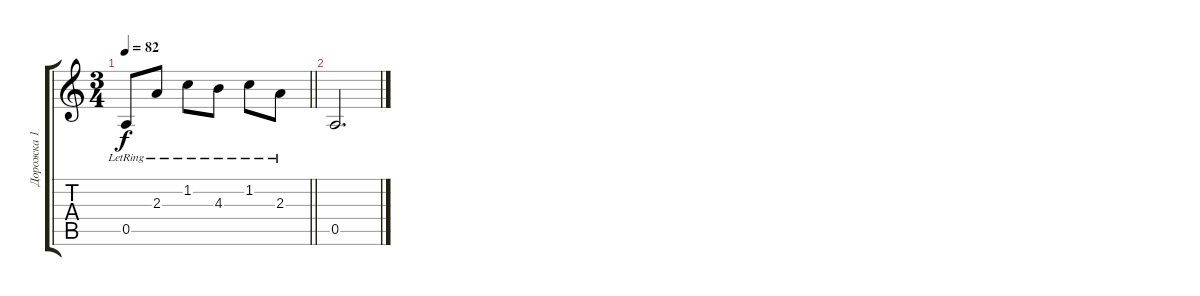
\track ("Дорожка 1" "Дорожка 1") {instrument electricguitarjazz}
\staff {score tabs}
\tuning (E4 B3 G3 D3 A2 D2) {hide}
\ts (3 4)
\tempo 82
\clef g2
\barLineRight lightlight
\ks c
0.5{lr}.8{dy f} 2.3{lr}.8 1.2{lr}.8 4.3{lr}.8 1.2{lr}.8 2.3{lr}.8 |
0.5.2{d}
